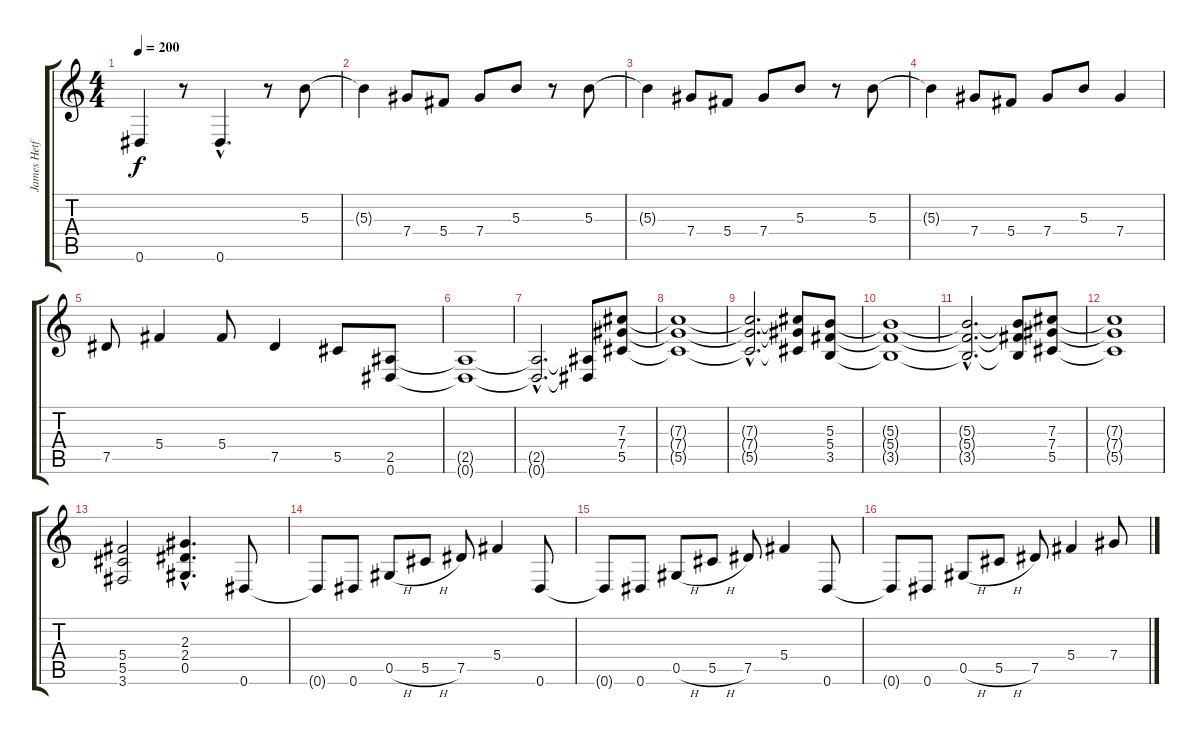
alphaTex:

\track ("James Hetfield" "James Hetf") {instrument distortionguitar}
\staff {score tabs}
\tuning (Eb4 Bb3 Gb3 Db3 Ab2 Eb2) {hide}
\ts (4 4)
\tempo 200
\clef g2
\ks c
0.6{t}.4{dy f} r.8 0.6{hac}.4{d} r.8 5.3.8 |
5.3{t}.4 7.4.8 5.4.8 7.4.8 5.3.8 r.8 5.3.8 |
5.3{t}.4 7.4.8 5.4.8 7.4.8 5.3.8 r.8 5.3.8 |
5.3{t}.4 7.4.8 5.4.8 7.4.8 5.3.8 7.4.4 |
7.5.8 5.4.4 5.4.8 7.5.4 5.5.8 (2.5 0.6).8 |
(2.5{t} 0.6{t}).1 |
(2.5{hac t} 0.6{hac t}).2{d} (2.5{t} 0.6{t}).8 (7.3 7.4 5.5).8 |
(7.3{t} 7.4{t} 5.5{t}).1 |
(7.3{hac t} 7.4{hac t} 5.5{hac t}).2{d} (7.3{t} 7.4{t} 5.5{t}).8 (5.3 5.4 3.5).8 |
(5.3{t} 5.4{t} 3.5{t}).1 |
(5.3{hac t} 5.4{hac t} 3.5{hac t}).2{d} (5.3{t} 5.4{t} 3.5{t}).8 (7.3 7.4 5.5).8 |
(7.3{t} 7.4{t} 5.5{t}).1 |
(5.4 5.5 3.6).2 (2.3{hac} 2.4{hac} 0.5{hac}).4{d} 0.6.8 |
0.6{t}.8 0.6.8 0.5{h}.8 5.5{h}.8 7.5.8 5.4.4 0.6.8 |
0.6{t}.8 0.6.8 0.5{h}.8 5.5{h}.8 7.5.8 5.4.4 0.6.8 |
0.6{t}.8 0.6.8 0.5{h}.8 5.5{h}.8 7.5.8 5.4.4 7.4.8
